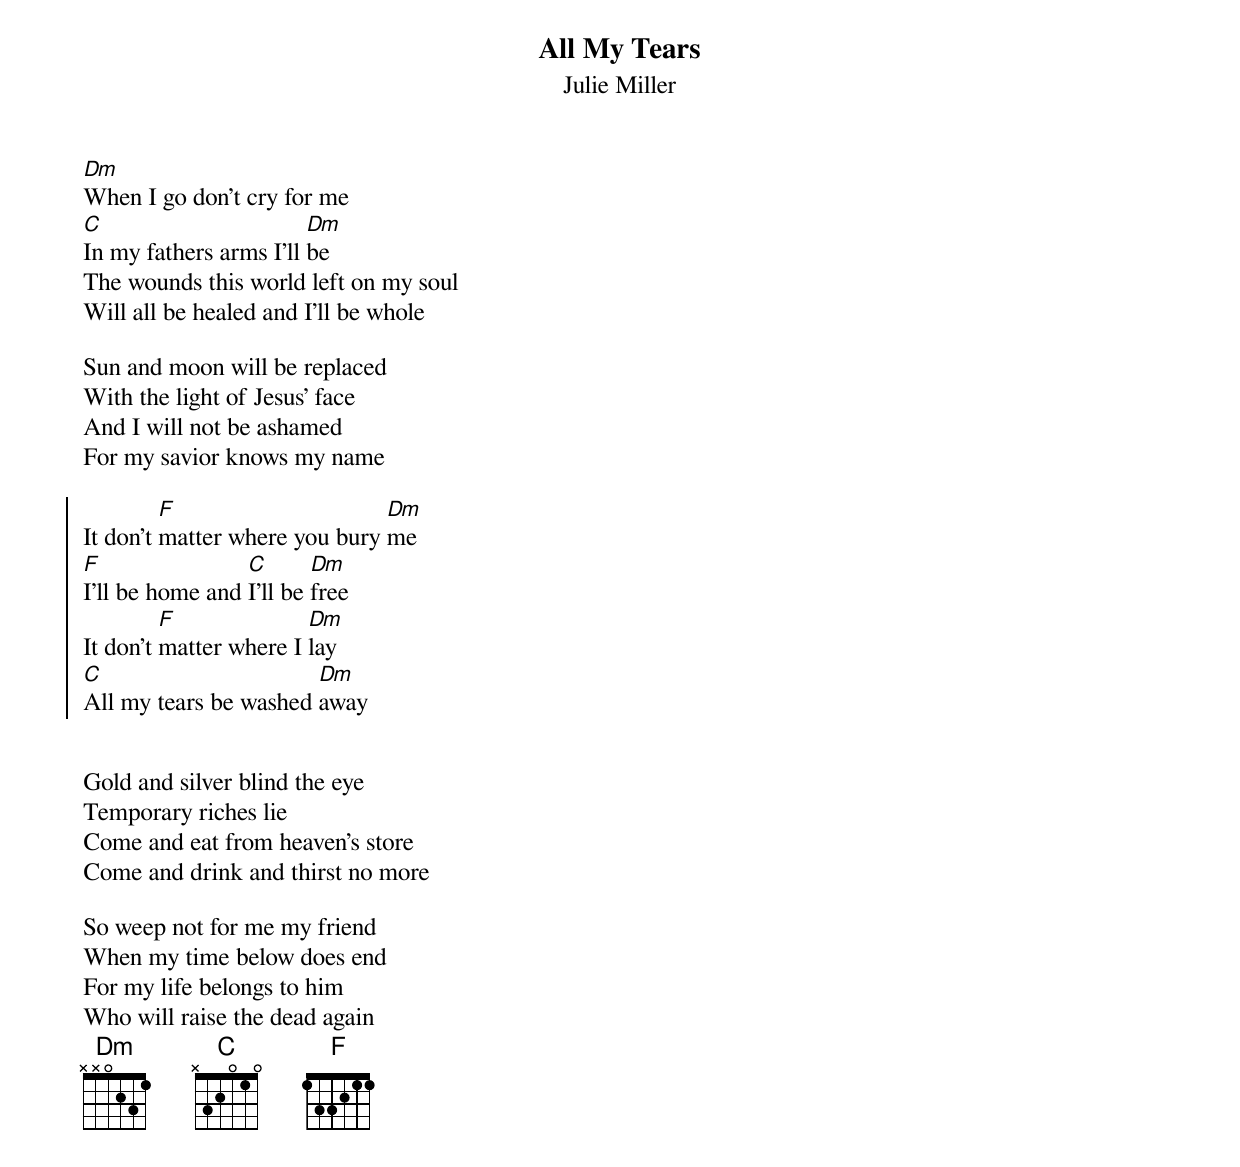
{title:All My Tears}
{st:Julie Miller}

[Dm]When I go don't cry for me
[C]In my fathers arms I'll [Dm]be
The wounds this world left on my soul
Will all be healed and I'll be whole

Sun and moon will be replaced
With the light of Jesus' face
And I will not be ashamed
For my savior knows my name

{soc}
It don't [F]matter where you bury [Dm]me
[F]I'll be home and [C]I'll be [Dm]free
It don't [F]matter where I [Dm]lay
[C]All my tears be washed [Dm]away
{eoc}


Gold and silver blind the eye
Temporary riches lie
Come and eat from heaven's store
Come and drink and thirst no more

So weep not for me my friend
When my time below does end
For my life belongs to him
Who will raise the dead again
